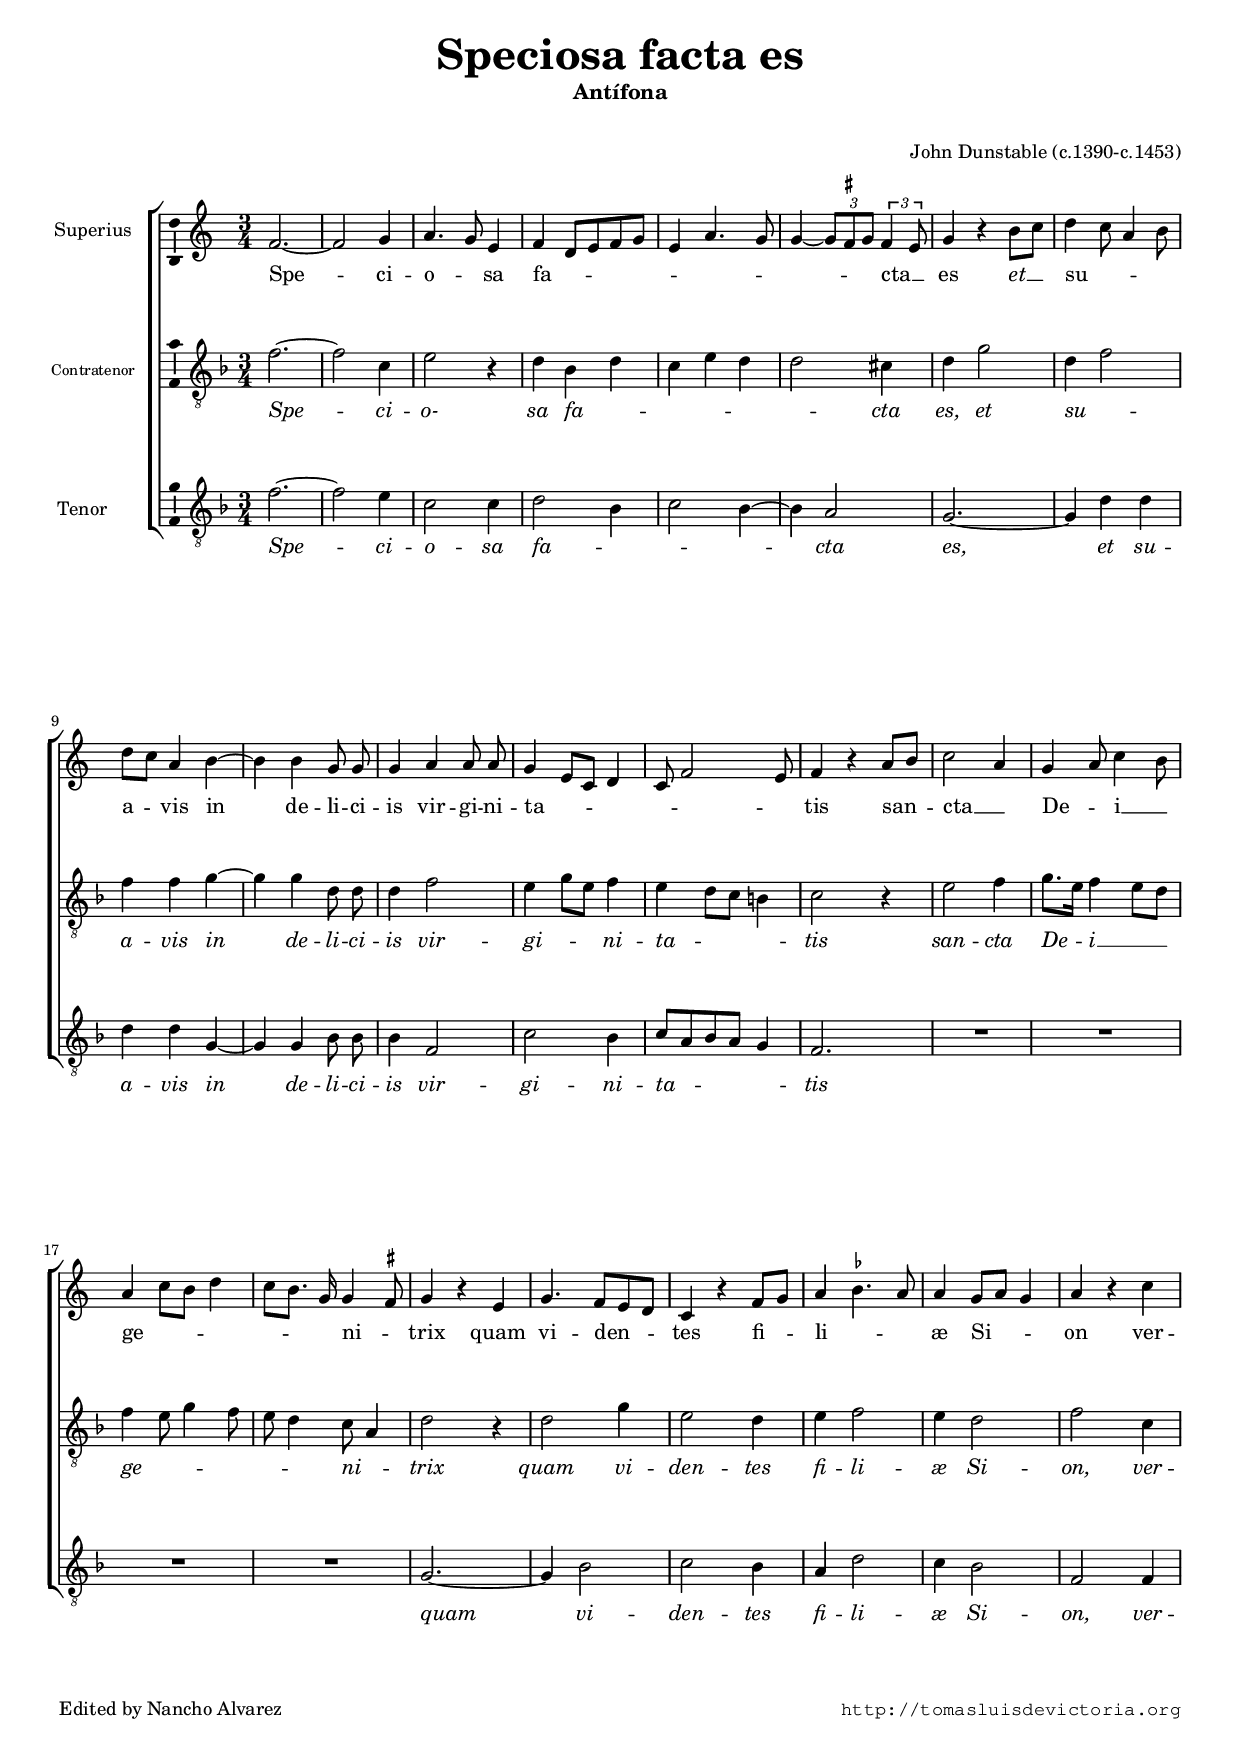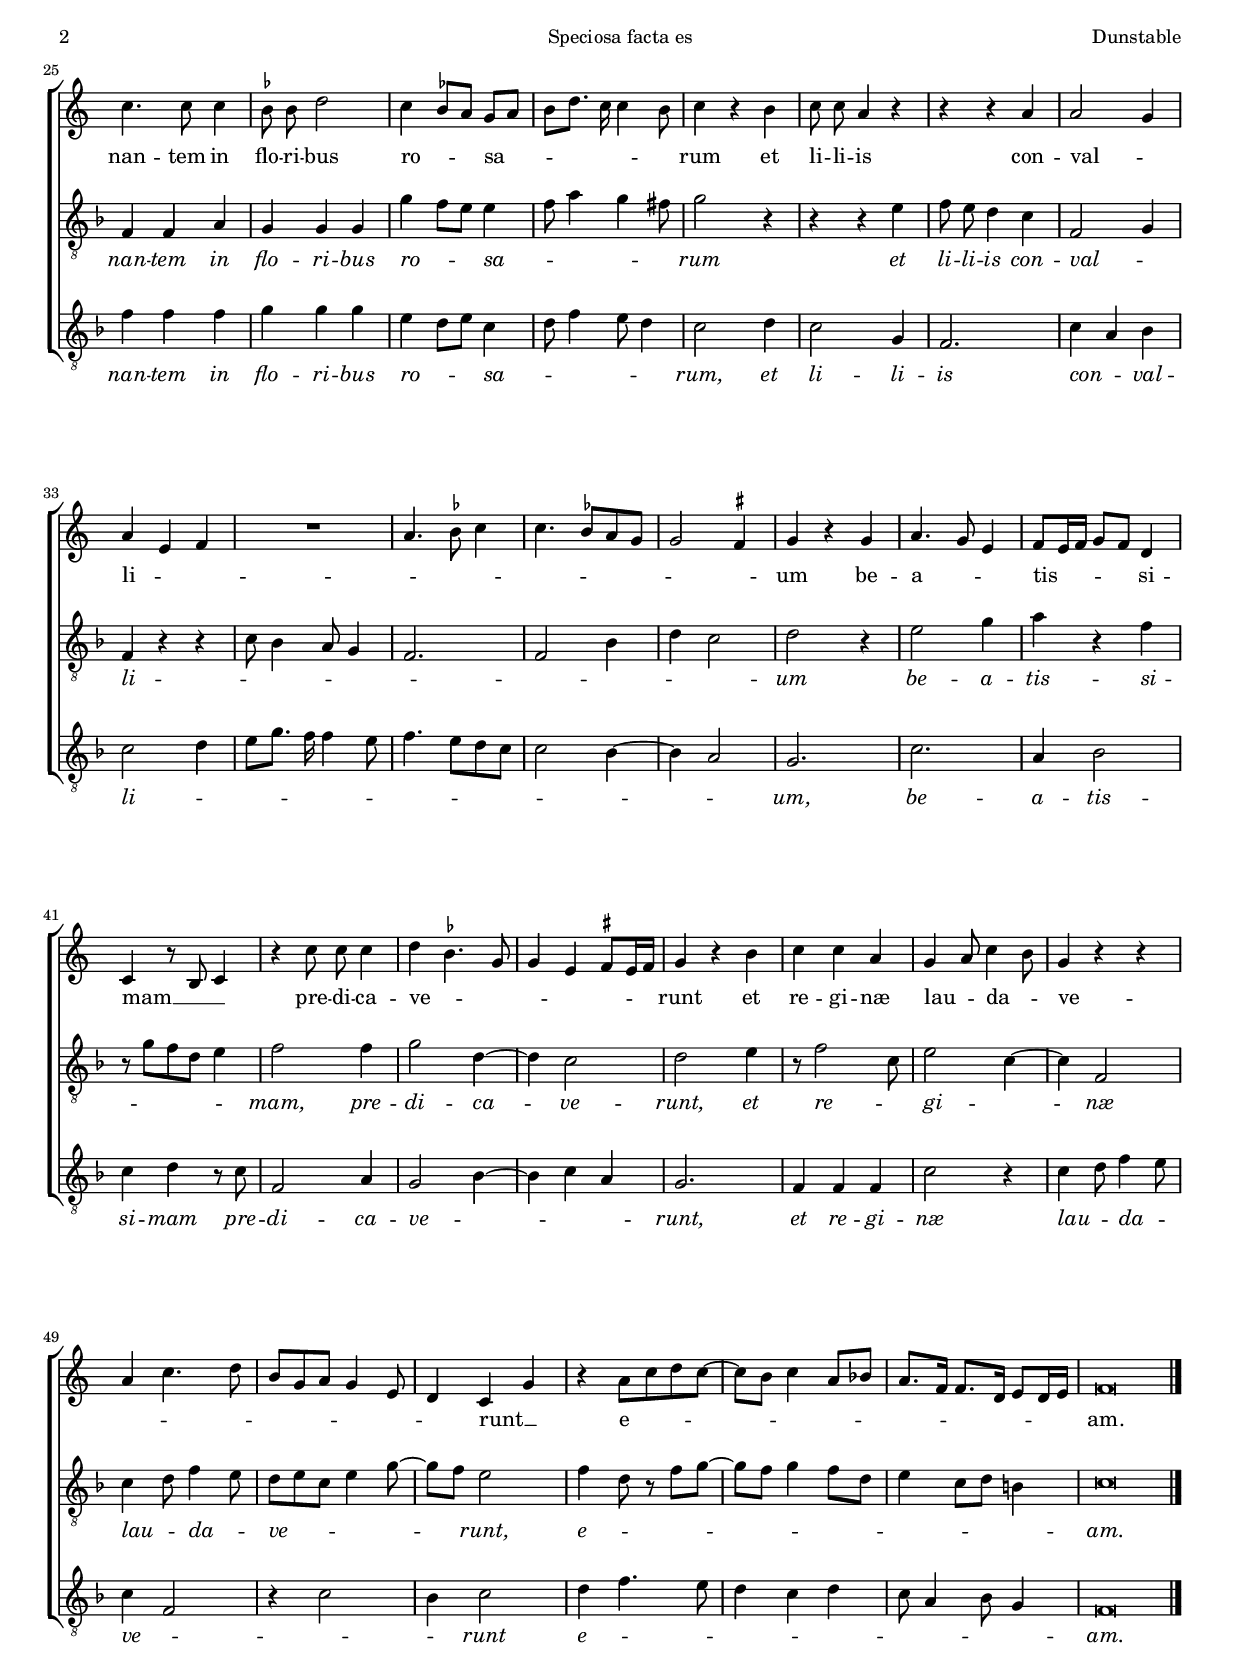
\version "2.18.0"

#(set-default-paper-size "a4")
#(set-global-staff-size 16.4)
#(ly:set-option 'point-and-click #f)
%mobile -s16.5 -i1.5

italicas=\override LyricText.font-shape = #'italic
rectas=\override LyricText.font-shape = #'upright
ss=\once \set suggestAccidentals = ##t
mtempo={\tempo 4 = 100}
mtempob={\tempo 4 = 50}


htitle="Speciosa facta es"
hcomposer="Dunstable"

\header {
	title=\markup{\fontsize #3 "Speciosa facta es"}
	subtitle="Antífona"
	subsubtitle=\markup{\null \vspace #1 }
	composer="John Dunstable (c.1390-c.1453)"
        pdfauthor=\composer
	%opus="(-)"
	%poet=\markup{}
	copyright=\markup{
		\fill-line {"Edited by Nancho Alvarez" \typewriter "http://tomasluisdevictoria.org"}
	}
%	tagline=""
}



%%%%%%%%%%%%%%%%%%%%%%%%%%%%%%%%%%%%%%%%%%%%%%%%%%%%%%%%%%%%%%%%%%%%%%%%%%%%%5

global={ \time 3/4  \skip 1*3/4*55 \bar "|."
}

cantus={ \key c \major
	f'2. ~
	f'2 g'4
	a'4. g'8 e'4
	f'  d'8[ e' f' g']
%5
	e'4 a'4. g'8
	g'4 ~ \times 2/3 { g'8 \ss fis' g'} \times 2/3 { fis'4 e'8 }
	g'4 r b'8 c''
	d''4 c''8 a'4 b'8
	d'' c'' a'4 b' ~
%10
	\set Staff.autoBeaming = ##f
	b' b' g'8 g'
	g'4 a' a'8 a'
	\set Staff.autoBeaming = ##t
	g'4 e'8 c' d'4
	c'8 f'2 e'8
	f'4 r a'8 b'
%15
	c''2 a'4
	g' a'8 c''4 b'8
	a'4 c''8 b' d''4
	c''8 b'8. g'16 g'4 \ss fis'8
	g'4 r e'
%20
	g'4.  f'8[ e' d']
	c'4 r f'8 g'
	a'4 \ss bes'!4. a'8
	a'4 g'8 a' g'4
	a' r c''
%25
	c''4. c''8 c''4
	\set Staff.autoBeaming = ##f
	\ss bes'8 bes' d''2
	\set Staff.autoBeaming = ##t
	c''4  \ss bes'8[ a']  g'[ a']
	b' d''8. c''16 c''4 b'8
	c''4 r b'
%30
	\set Staff.autoBeaming = ##f
	c''8 c'' a'4 r
	\set Staff.autoBeaming = ##t
	r r a'
	a'2 g'4
	a' e' f'
	R1*3/4
%35
	a'4. \ss bes'8 c''4
	c''4. \ss bes'8[ a' g']
	g'2 \ss fis'4
	g' r g'
	a'4. g'8 e'4
%40
	f'8 e'16 f' g'8 f' d'4
	c' r8 b c'4
	\set Staff.autoBeaming = ##f
	r c''8 c'' c''4
	\set Staff.autoBeaming = ##t
	d'' \ss bes'4. g'8
	g'4 e' \ss fis'8 e'16 fis'
%45
	g'4 r b'
	c'' c'' a'
	g' a'8 c''4 b'8
	g'4 r r
	a' c''4. d''8
%50
	b' g' a' g'4 e'8
	d'4 c' g'
	r a'8 c'' d'' c'' ~
	c'' b' c''4 a'8 bes'
	a'8. f'16 f'8. d'16 e'8 d'16 e'
%55
	f'\breve*3/8
}

altus={\key f \major
	f'2. ~
	f'2 c'4
	e'2 r4
	d' bes d'
%5
	c' e' d'
	d'2 cis'4
	d' g'2
	d'4 f'2 
	f'4 f' g'4 ~
%10
	\set Staff.autoBeaming = ##f
	g' g' d'8 d'
	\set Staff.autoBeaming = ##t
	d'4 f'2
	e'4 g'8 e' f'4
	e' d'8 c' b4
	c'2 r4
%15
	e'2 f'4
	g'8. e'16 f'4 e'8 d'
	f'4 e'8 g'4 f'8
	e' d'4 c'8 a4
	d'2 r4
%20
	d'2 g'4
	e'2 d'4
	e' f'2
	e'4 d'2
	f' c'4
%25
	f4 f a4
	g4 g g4
	g' f'8 e' e'4
	f'8 a'4 g' fis'8
	g'2 r4
%30
	r r e'
	\set Staff.autoBeaming = ##f
	f'8 e' d'4 c'
	\set Staff.autoBeaming = ##t
	f2 g4
	f r r
	c'8 bes4 a8 g4
%35
	f2.
	f2 bes4
	d' c'2
	d' r4
	e'2 g'4
%40
	a' r f'
	r8  g'[ f' d'] e'4
	f'2 f'4
	g'2 d'4 ~
	d' c'2
%45
	d' e'4
	r8 f'2 c'8
	e'2 c'4 ~
	c' f2
	c'4 d'8 f'4 e'8
%50
	d' e' c' e'4 g'8 ~
	g' f' e'2
	f'4 d'8 r f' g' ~
	g' f' g'4 f'8 d'
	e'4 c'8 d' b4
%55
	c'\breve*3/8
}

tenor={\key f \major
	f'2. ~
	f'2 e'4
	c'2 c'4 
	d'2 bes4
%5
	c'2 bes4 ~
	bes a2
	g2. ~
	g4 d'4 d'
	d' d' g4 ~
%10
	\set Staff.autoBeaming = ##f
	g4 g4 bes8 bes
	\set Staff.autoBeaming = ##t
	bes4 f2
	c' bes4
	c'8 a bes a g4
	f2.
%15
	R1*3/4
	R1*3/4
	R1*3/4
	R1*3/4
	g2. ~
%20
	g4 bes2
	c' bes4
	a d'2
	c'4 bes2
	f2 f4 
%25
	f'4 f' f'
	g'4 g' g'
	e'4 d'8 e' c'4
	d'8 f'4 e'8 d'4
	c'2 d'4
%30
	c'2 g4
	f2.
	c'4 a bes
	c'2 d'4
	e'8 g'8. f'16 f'4 e'8
%35
	f'4. e'8 d' c'
	c'2 bes4 ~
	bes a2
	g2.
	c'
%40
	a4 bes2
	c'4 d' r8 c'
	f2 a4
	g2 bes4 ~
	bes c' a
%45
	g2.
	f4 f f 
	c'2 r4
	c' d'8 f'4 e'8
	c'4 f2
%50
	r4 c'2
	bes4 c'2
	d'4 f'4. e'8
	d'4 c' d'
	c'8 a4 bes8 g4
%55
	f\breve*3/8
}

textocantus=\lyricmode{
Spe -- _ ci -- o -- _ sa fa -- _ _ _ _ _ _ _ _ _ _ _ cta __ _ es
\italicas et __ _ \rectas
su -- _ _ _ a -- _ vis in _ de -- li -- ci -- is vir -- gi -- ni -- ta -- _ _ _ _ _ _ tis
san -- _ cta __ _ De -- _ i __ _
ge -- _ _ _ _ _ _ ni -- _ trix
quam vi -- den -- _ _ tes
fi -- _ li -- _ _ æ Si -- _ _ on
ver -- nan -- tem in flo -- ri -- bus
ro -- _ _ sa -- _ _ _ _ _ _ rum
et li -- li -- is
con -- val -- _ li -- _ _ _ _ _ _ _ _ _ _ _ um
be -- a -- _ _ tis -- _ _ _ _ si -- mam __ _ _ 
pre -- di -- ca -- ve -- _ _ _ _ _ _ _ runt
et re -- gi -- næ lau -- _ da -- _ ve -- _ _ _ _ _ _ _ _ _ runt __ _
e -- _ _ _ _ _ _ _ _ _ _ _ _ _ _ _ am.
}

textoaltus=\lyricmode{
\italicas
Spe -- _ ci -- o- sa fa -- _ _ _ _ _ cta es,
et su -- _ a -- vis in _ de -- li -- ci -- is vir -- gi -- _ _ ni -- ta -- _ _ _ tis
san -- cta De -- _ i __ _ _ ge -- _ _ _ _ _ ni -- _ trix
quam vi -- den -- tes fi -- li -- æ Si -- on, 
ver -- nan -- tem in flo -- ri -- bus ro -- _ _ sa -- _ _ _ _ rum
et li -- li -- is con -- val -- _ li -- _ _ _ _ _ _ _ _ _ um
be -- a -- tis -- si -- _ _ _ _ mam, 
pre -- di -- ca -- _ ve -- runt,
et re -- _ gi -- _ _ næ
lau -- _ da -- _ ve -- _ _ _ _ _ _ runt,
e -- _ _ _ _ _ _ _ _ _ _ _ _ am.
}

textotenor=\lyricmode{
\italicas
Spe -- _ ci -- o -- sa fa -- _ _ _ _ cta es, _
et su -- a -- vis in _ de -- li -- ci -- is vir -- gi -- ni -- ta -- _ _ _ _ tis
quam _ vi -- den -- tes fi -- li -- æ Si -- on, 
ver -- nan -- tem in flo -- ri -- bus
ro -- _ _ sa -- _ _ _ _ rum,
et li -- li -- is
con -- _ val -- li -- _ _ _ _ _ _ _ _ _ _ _ _ _ _ um,
be -- a -- tis -- si -- mam 
pre -- di -- ca -- ve -- _ _ _ _ runt,
et re -- gi -- næ
lau -- _ da -- _ ve -- _ _ _ runt
e -- _ _ _ _ _ _ _ _ _ am.
}


\score {\transpose c' c'{
\new ChoirStaff<<

	\new Staff <<\global
	\new Voice="v1" {
		\set Staff.instrumentName="Superius "
		\clef "treble"
		\cantus }
	\new Lyrics \lyricsto "v1" {\textocantus }
	>>

	\new Staff <<\global
	\new Voice="v2" {
		\set Staff.instrumentName=\markup{\smaller \smaller "Contratenor "}
		\clef "G_8"
		\altus }
	\new Lyrics \lyricsto "v2" {\textoaltus }
	>>
	
	\new Staff <<\global
	\new Voice="v3" {
		\set Staff.instrumentName="Tenor     "
		\clef "G_8"
		\tenor }
	\new Lyrics \lyricsto "v3" {\textotenor }
	>>
	
>>

	} % transpose

\layout{ 
	\context {\Lyrics 
		\override VerticalAxisGroup.staff-affinity = #UP
		\override VerticalAxisGroup.nonstaff-relatedstaff-spacing =
			#'((basic-distance . 0) (minimum-distance . 0) (padding . 1))
		\override LyricText.font-size = #1.2
		\override LyricHyphen.minimum-distance = #0.5
	}
	\context {\Score 
		tempoHideNote = ##t
		\override BarNumber.padding = #2 
	}
	\context {\Voice 
		melismaBusyProperties = #'()
		%autoBeaming = ##f
	}
	\context {\Staff 
                %\RemoveEmptyStaves
                %\override VerticalAxisGroup.remove-first = ##t
		\override VerticalAxisGroup.staff-staff-spacing =
			#'((basic-distance . 11) (minimum-distance . 0) (padding . 1))
		\consists Ambitus_engraver 
		\override LigatureBracket.padding = #1
	}
}

%\midi { \mtempo }

}


\paper{
	evenHeaderMarkup=\markup  \fill-line { \fromproperty #'page:page-number-string \htitle \hcomposer }
	oddHeaderMarkup= \markup  \fill-line { \on-the-fly #not-first-page \hcomposer \on-the-fly #not-first-page \htitle \on-the-fly #not-first-page \fromproperty #'page:page-number-string }
	%system-count=20
	%page-count = 8
	%systems-per-page = 4
	ragged-last-bottom = ##f
	indent=1.7\cm
	system-system-spacing =
	#'((basic-distance . 20) (minimum-distance . 0) (padding . 5))
	top-system-spacing = % header
	#'((basic-distance . 8) (minimum-distance . 0) (padding . 0))
	last-bottom-spacing = % footer
	#'((basic-distance . 12) (minimum-distance . 0) (padding . 0))
	markup-system-spacing.padding = #1.5
}
